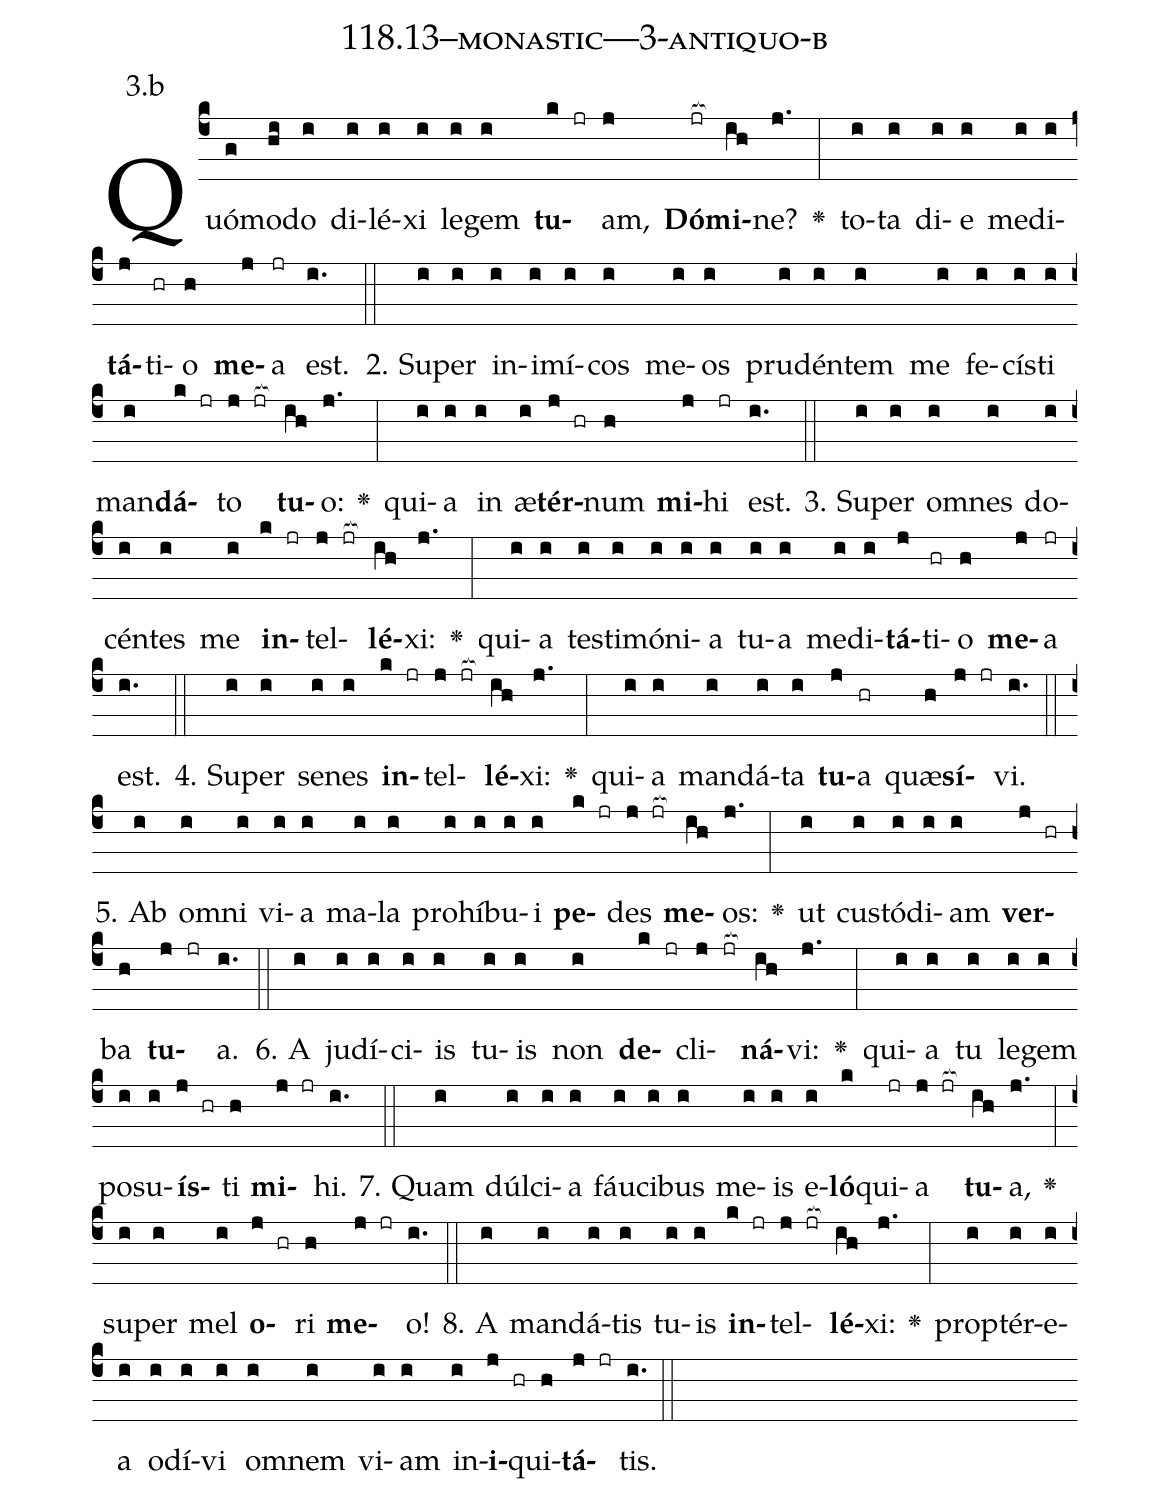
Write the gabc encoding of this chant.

name: 118.13--monastic---3-antiquo-b;
annotation: 3.b;
%%
(c4)Quó(g)mo(hi)do(i) di(i)lé(i)xi(i) le(i)gem(i) <b>tu</b>(k jr)am,(j) <b>Dó</b>(jr[ocb:1{])<b>mi</b>(ih[ocb:0}])ne?(j.) <v>\greheightstar</v>(:) to(i)ta(i) di(i)e(i) me(i)di(i)<b>tá</b>(j)ti(hr)o(h) <b>me</b>(j)a(jr) est.(i.) (::)
2. Su(i)per(i) in(i)i(i)mí(i)cos(i) me(i)os(i) pru(i)dén(i)tem(i) me(i) fe(i)cís(i)ti(i) man(i)<b>dá</b>(k jr)to(j jr[ocb:1{]) <b>tu</b>(ih[ocb:0}])o:(j.) <v>\greheightstar</v>(:) qui(i)a(i) in(i) æ(i)<b>tér</b>(j hr)num(h) <b>mi</b>(j)hi(jr) est.(i.) (::)
3. Su(i)per(i) om(i)nes(i) do(i)cén(i)tes(i) me(i) <b>in</b>(k jr)tel(j jr[ocb:1{])<b>lé</b>(ih[ocb:0}])xi:(j.) <v>\greheightstar</v>(:) qui(i)a(i) tes(i)ti(i)mó(i)ni(i)a(i) tu(i)a(i) me(i)di(i)<b>tá</b>(j)ti(hr)o(h) <b>me</b>(j)a(jr) est.(i.) (::)
4. Su(i)per(i) se(i)nes(i) <b>in</b>(k jr)tel(j jr[ocb:1{])<b>lé</b>(ih[ocb:0}])xi:(j.) <v>\greheightstar</v>(:) qui(i)a(i) man(i)dá(i)ta(i) <b>tu</b>(j)a(hr) quæ(h)<b>sí</b>(j jr)vi.(i.) (::)
5. Ab(i) om(i)ni(i) vi(i)a(i) ma(i)la(i) pro(i)hí(i)bu(i)i(i) <b>pe</b>(k jr)des(j jr[ocb:1{]) <b>me</b>(ih[ocb:0}])os:(j.) <v>\greheightstar</v>(:) ut(i) cus(i)tó(i)di(i)am(i) <b>ver</b>(j hr)ba(h) <b>tu</b>(j jr)a.(i.) (::)
6. A(i) ju(i)dí(i)ci(i)is(i) tu(i)is(i) non(i) <b>de</b>(k jr)cli(j jr[ocb:1{])<b>ná</b>(ih[ocb:0}])vi:(j.) <v>\greheightstar</v>(:) qui(i)a(i) tu(i) le(i)gem(i) po(i)su(i)<b>ís</b>(j hr)ti(h) <b>mi</b>(j jr)hi.(i.) (::)
7. Quam(i) dúl(i)ci(i)a(i) fáu(i)ci(i)bus(i) me(i)is(i) e(i)<b>ló</b>(k)qui(jr)a(j jr[ocb:1{]) <b>tu</b>(ih[ocb:0}])a,(j.) <v>\greheightstar</v>(:) su(i)per(i) mel(i) <b>o</b>(j hr)ri(h) <b>me</b>(j jr)o!(i.) (::)
8. A(i) man(i)dá(i)tis(i) tu(i)is(i) <b>in</b>(k jr)tel(j jr[ocb:1{])<b>lé</b>(ih[ocb:0}])xi:(j.) <v>\greheightstar</v>(:) prop(i)tér(i)e(i)a(i) o(i)dí(i)vi(i) om(i)nem(i) vi(i)am(i) in(i)<b>i</b>(j hr)qui(h)<b>tá</b>(j jr)tis.(i.) (::)
